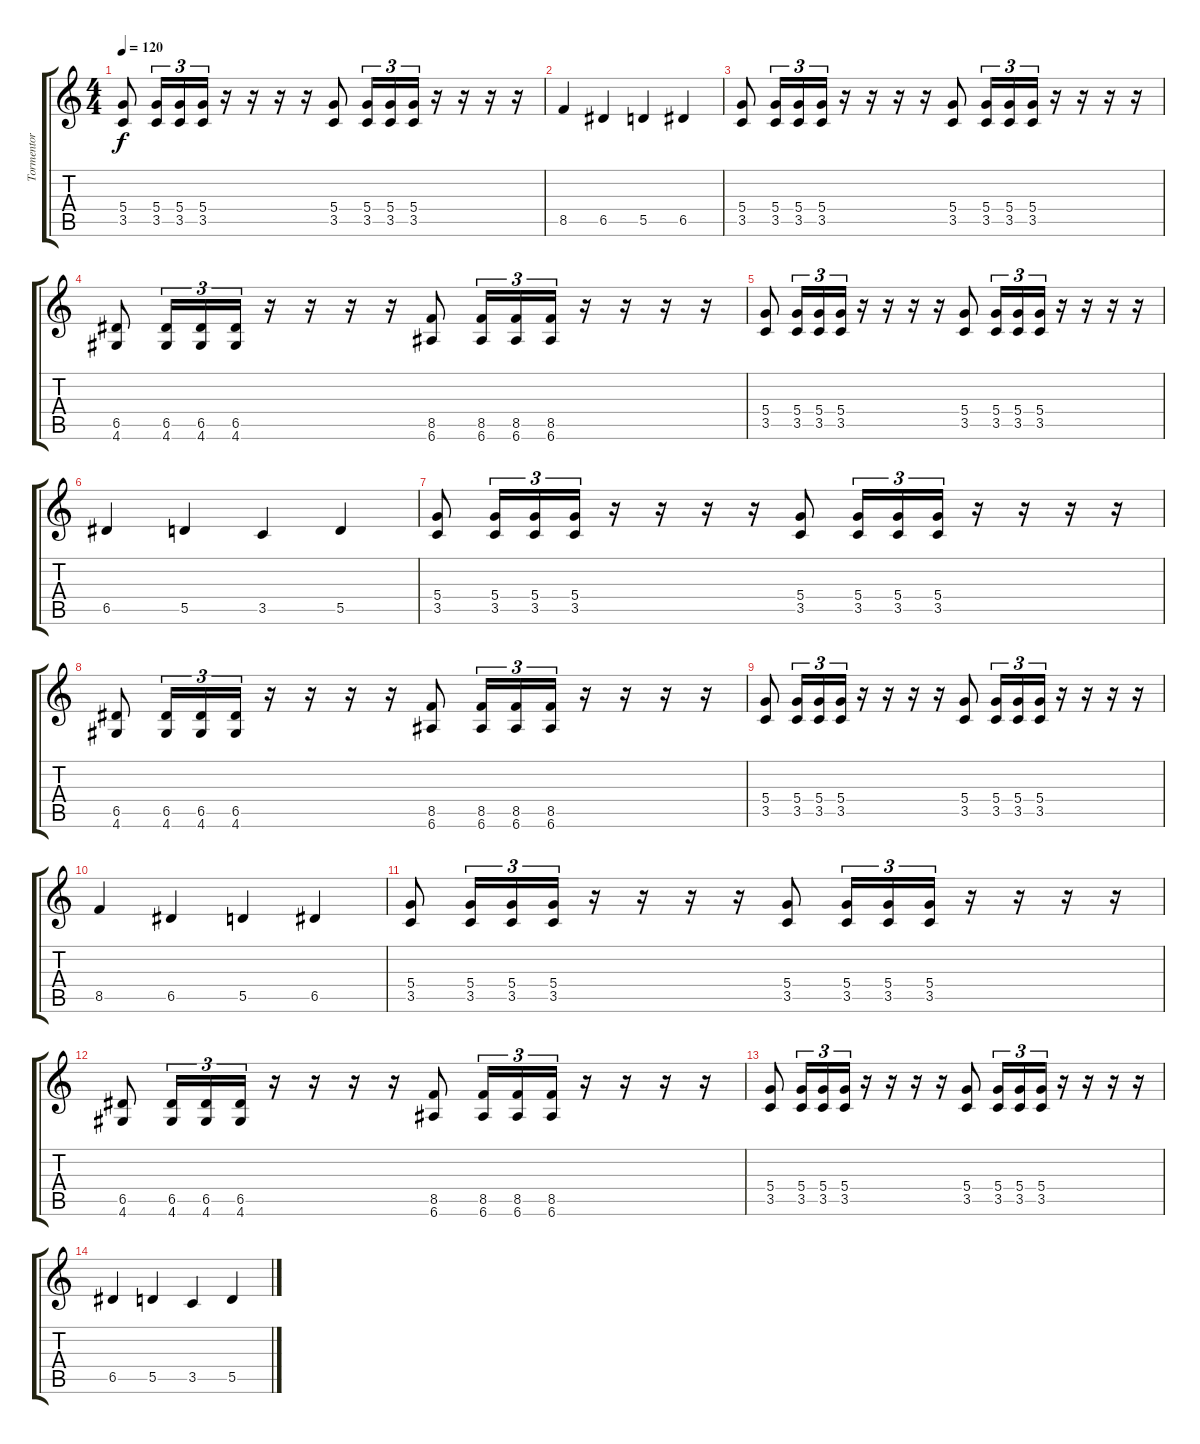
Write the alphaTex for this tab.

\track ("Tormentor" "Tormentor") {instrument distortionguitar}
\staff {score tabs}
\tuning (E4 B3 G3 D3 A2 E2) {hide}
\ts (4 4)
\tempo 120
\clef g2
\ks c
(5.4 3.5).8{dy f} (5.4 3.5).16{tu (3 2)} (5.4 3.5).16{tu (3 2)} (5.4 3.5).16{tu (3 2)} r.16 r.16 r.16 r.16 (5.4 3.5).8 (5.4 3.5).16{tu (3 2)} (5.4 3.5).16{tu (3 2)} (5.4 3.5).16{tu (3 2)} r.16 r.16 r.16 r.16 |
8.5.4 6.5.4 5.5.4 6.5.4 |
(5.4 3.5).8 (5.4 3.5).16{tu (3 2)} (5.4 3.5).16{tu (3 2)} (5.4 3.5).16{tu (3 2)} r.16 r.16 r.16 r.16 (5.4 3.5).8 (5.4 3.5).16{tu (3 2)} (5.4 3.5).16{tu (3 2)} (5.4 3.5).16{tu (3 2)} r.16 r.16 r.16 r.16 |
(6.5 4.6).8 (6.5 4.6).16{tu (3 2)} (6.5 4.6).16{tu (3 2)} (6.5 4.6).16{tu (3 2)} r.16 r.16 r.16 r.16 (8.5 6.6).8 (8.5 6.6).16{tu (3 2)} (8.5 6.6).16{tu (3 2)} (8.5 6.6).16{tu (3 2)} r.16 r.16 r.16 r.16 |
(5.4 3.5).8 (5.4 3.5).16{tu (3 2)} (5.4 3.5).16{tu (3 2)} (5.4 3.5).16{tu (3 2)} r.16 r.16 r.16 r.16 (5.4 3.5).8 (5.4 3.5).16{tu (3 2)} (5.4 3.5).16{tu (3 2)} (5.4 3.5).16{tu (3 2)} r.16 r.16 r.16 r.16 |
6.5.4 5.5.4 3.5.4 5.5.4 |
(5.4 3.5).8 (5.4 3.5).16{tu (3 2)} (5.4 3.5).16{tu (3 2)} (5.4 3.5).16{tu (3 2)} r.16 r.16 r.16 r.16 (5.4 3.5).8 (5.4 3.5).16{tu (3 2)} (5.4 3.5).16{tu (3 2)} (5.4 3.5).16{tu (3 2)} r.16 r.16 r.16 r.16 |
(6.5 4.6).8 (6.5 4.6).16{tu (3 2)} (6.5 4.6).16{tu (3 2)} (6.5 4.6).16{tu (3 2)} r.16 r.16 r.16 r.16 (8.5 6.6).8 (8.5 6.6).16{tu (3 2)} (8.5 6.6).16{tu (3 2)} (8.5 6.6).16{tu (3 2)} r.16 r.16 r.16 r.16 |
(5.4 3.5).8 (5.4 3.5).16{tu (3 2)} (5.4 3.5).16{tu (3 2)} (5.4 3.5).16{tu (3 2)} r.16 r.16 r.16 r.16 (5.4 3.5).8 (5.4 3.5).16{tu (3 2)} (5.4 3.5).16{tu (3 2)} (5.4 3.5).16{tu (3 2)} r.16 r.16 r.16 r.16 |
8.5.4 6.5.4 5.5.4 6.5.4 |
(5.4 3.5).8 (5.4 3.5).16{tu (3 2)} (5.4 3.5).16{tu (3 2)} (5.4 3.5).16{tu (3 2)} r.16 r.16 r.16 r.16 (5.4 3.5).8 (5.4 3.5).16{tu (3 2)} (5.4 3.5).16{tu (3 2)} (5.4 3.5).16{tu (3 2)} r.16 r.16 r.16 r.16 |
(6.5 4.6).8 (6.5 4.6).16{tu (3 2)} (6.5 4.6).16{tu (3 2)} (6.5 4.6).16{tu (3 2)} r.16 r.16 r.16 r.16 (8.5 6.6).8 (8.5 6.6).16{tu (3 2)} (8.5 6.6).16{tu (3 2)} (8.5 6.6).16{tu (3 2)} r.16 r.16 r.16 r.16 |
(5.4 3.5).8 (5.4 3.5).16{tu (3 2)} (5.4 3.5).16{tu (3 2)} (5.4 3.5).16{tu (3 2)} r.16 r.16 r.16 r.16 (5.4 3.5).8 (5.4 3.5).16{tu (3 2)} (5.4 3.5).16{tu (3 2)} (5.4 3.5).16{tu (3 2)} r.16 r.16 r.16 r.16 |
6.5.4 5.5.4 3.5.4 5.5.4
